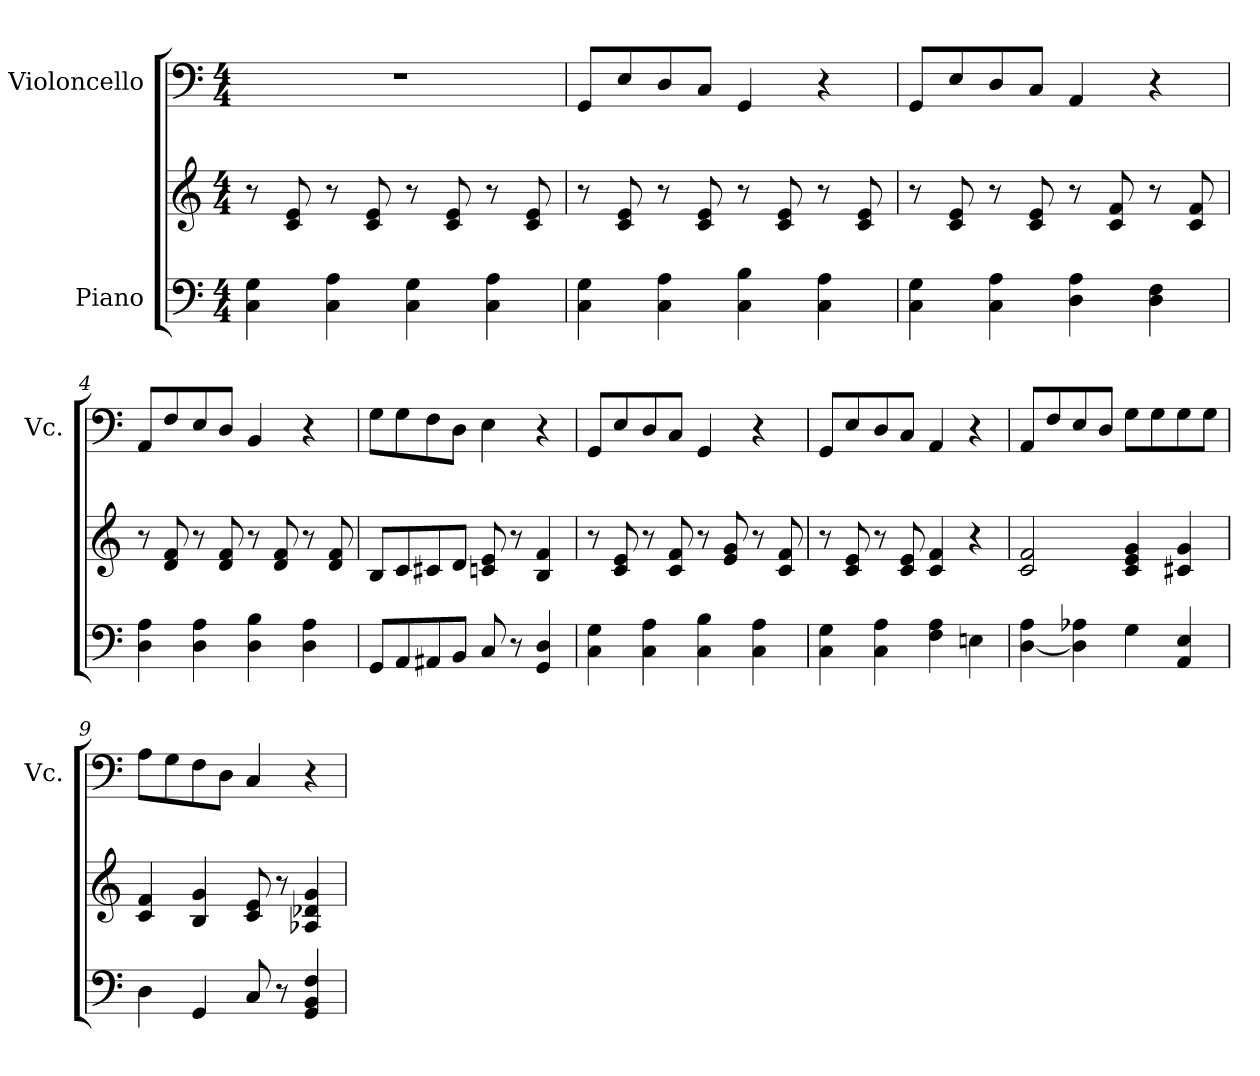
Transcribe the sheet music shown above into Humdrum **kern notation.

**kern	**kern	**kern
*part2	*part2	*part1
*staff3	*staff2	*staff1
*I"Piano	*	*I"Violoncello
*	*	*I'Vc.
*clefF4	*clefG2	*clefF4
*k[]	*k[]	*k[]
*M4/4	*M4/4	*M4/4
*MM80	*MM80	*MM80
=1	=1	=1
4C\ 4G\	8r	1r
.	8c/ 8e/	.
4C\ 4A\	8r	.
.	8c/ 8e/	.
4C\ 4G\	8r	.
.	8c/ 8e/	.
4C\ 4A\	8r	.
.	8c/ 8e/	.
=2	=2	=2
4C\ 4G\	8r	8GG/L
.	8c/ 8e/	8E/
4C\ 4A\	8r	8D/
.	8c/ 8e/	8C/J
4C\ 4B\	8r	4GG/
.	8c/ 8e/	.
4C\ 4A\	8r	4r
.	8c/ 8e/	.
=3	=3	=3
4C\ 4G\	8r	8GG/L
.	8c/ 8e/	8E/
4C\ 4A\	8r	8D/
.	8c/ 8e/	8C/J
4D\ 4A\	8r	4AA/
.	8c/ 8f/	.
4D\ 4F\	8r	4r
.	8c/ 8f/	.
=4	=4	=4
4D\ 4A\	8r	8AA/L
.	8d/ 8f/	8F/
4D\ 4A\	8r	8E/
.	8d/ 8f/	8D/J
4D\ 4B\	8r	4BB/
.	8d/ 8f/	.
4D\ 4A\	8r	4r
.	8d/ 8f/	.
=5	=5	=5
8GG/L	8B/L	8G\L
8AA/	8c/	8G\
8AA#X/	8c#X/	8F\
8BB/J	8d/J	8D\J
8C/	8cn/ 8e/	4E\
8r	8r	.
4GG/ 4D/	4B/ 4f/	4r
!!LO:LB:g=z
=6	=6	=6
4C\ 4G\	8r	8GG/L
.	8c/ 8e/	8E/
4C\ 4A\	8r	8D/
.	8c/ 8f/	8C/J
4C\ 4B\	8r	4GG/
.	8e/ 8g/	.
4C\ 4A\	8r	4r
.	8c/ 8f/	.
=7	=7	=7
4C\ 4G\	8r	8GG/L
.	8c/ 8e/	8E/
4C\ 4A\	8r	8D/
.	8c/ 8e/	8C/J
4F\ 4A\	4c/ 4f/	4AA/
4En\	4r	4r
=8	=8	=8
[4D\ 4A\	2c/ 2f/	8AA/L
.	.	8F/
4D\] 4A-X\	.	8E/
.	.	8D/J
4G\	4c/ 4e/ 4g/	8G\L
.	.	8G\
4AA/ 4E/	4c#X/ 4g/	8G\
.	.	8G\J
=9	=9	=9
4D\	4c/ 4f/	8A\L
.	.	8G\
4GG/	4B/ 4g/	8F\
.	.	8D\J
8C/	8c/ 8e/	4C/
8r	8r	.
4GG/ 4BB/ 4F/	4A-X/ 4d-X/ 4g/	4r
=	=	=
*-	*-	*-
